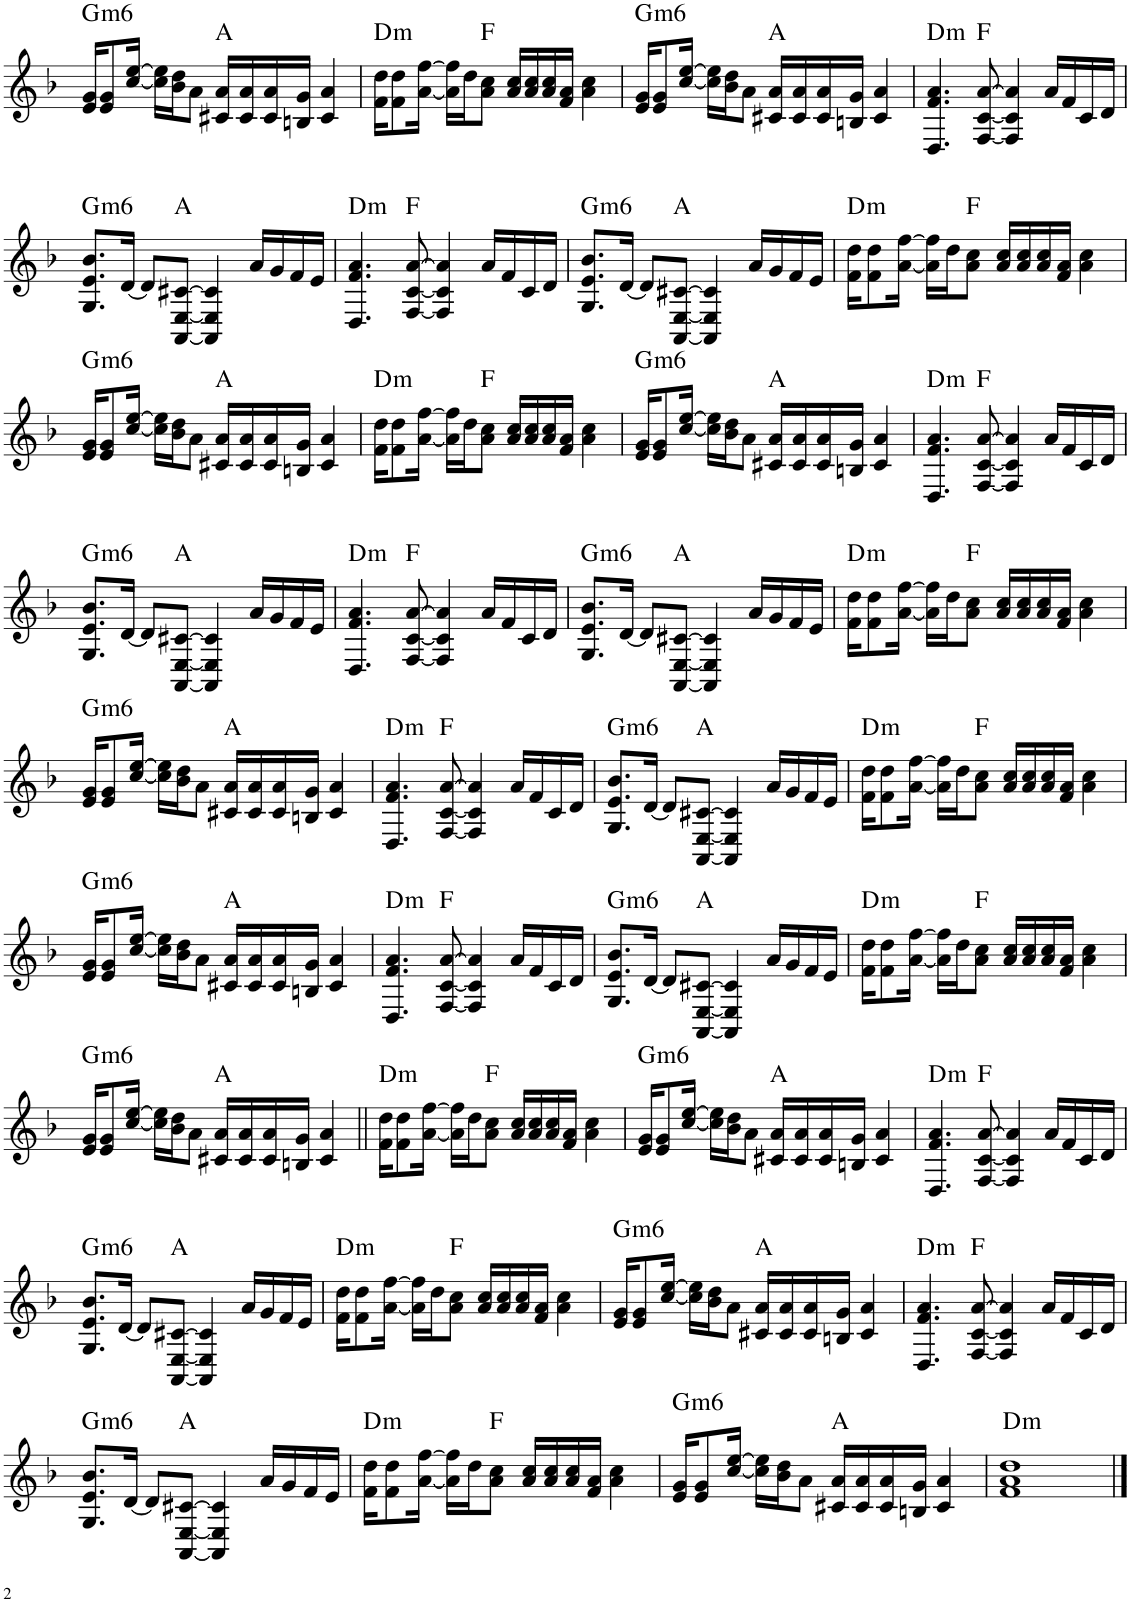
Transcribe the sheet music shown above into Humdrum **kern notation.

**kern	**harte
*part1	*part1
*staff1	*
*I"Piano	*
*I'Pno.	*
!!LO:PB:g=z
*clefG2	*
*k[b-]	*
*M4/4	*
=30	=30
!	!LO:H:kt=m6
16e/ 16g/KL	G:min6
8e/ 8g/	.
[16cc/ [16ee/Jk	.
16cc\] 16ee\]LL	.
16b-\ 16dd\J	.
8a\J	.
16c#X/ 16a/LL	A:maj
16c#/ 16a/	.
16c#/ 16a/	.
16Bn/ 16g/JJ	.
4c#/ 4a/	.
=31	=31
!	!LO:H:kt=m
16f\ 16dd\KL	D:min
8f\ 8dd\	.
[16a\ [16ff\Jk	.
16a\] 16ff\]LL	.
16dd\J	.
8a\ 8cc\J	F:maj
16a/ 16cc/LL	.
16a/ 16cc/	.
16a/ 16cc/	.
16f/ 16a/JJ	.
4a\ 4cc\	.
=32	=32
!	!LO:H:kt=m6
16e/ 16g/KL	G:min6
8e/ 8g/	.
[16cc/ [16ee/Jk	.
16cc\] 16ee\]LL	.
16b-\ 16dd\J	.
8a\J	.
16c#X/ 16a/LL	A:maj
16c#/ 16a/	.
16c#/ 16a/	.
16Bn/ 16g/JJ	.
4c#/ 4a/	.
=33	=33
!	!LO:H:kt=m
4.D/ 4.f/ 4.a/	D:min
[8F/ [8c/ [8a/	F:maj
4F/] 4c/] 4a/]	.
16a/LL	.
16f/	.
16c/	.
16d/JJ	.
!!LO:LB:g=z
=34	=34
!	!LO:H:kt=m6
8.G/ 8.e/ 8.b-/L	G:min6
[16d/Jk	.
8d/L]	.
[8AA/ [8E/ [8c#X/J	A:maj
4AA/] 4E/] 4c#/]	.
16a/LL	.
16g/	.
16f/	.
16e/JJ	.
=35	=35
!	!LO:H:kt=m
4.D/ 4.f/ 4.a/	D:min
[8F/ [8c/ [8a/	F:maj
4F/] 4c/] 4a/]	.
16a/LL	.
16f/	.
16c/	.
16d/JJ	.
=36	=36
!	!LO:H:kt=m6
8.G/ 8.e/ 8.b-/L	G:min6
[16d/Jk	.
8d/L]	.
[8AA/ [8E/ [8c#X/J	A:maj
4AA/] 4E/] 4c#/]	.
16a/LL	.
16g/	.
16f/	.
16e/JJ	.
=37	=37
!	!LO:H:kt=m
16f\ 16dd\KL	D:min
8f\ 8dd\	.
[16a\ [16ff\Jk	.
16a\] 16ff\]LL	.
16dd\J	.
8a\ 8cc\J	F:maj
16a/ 16cc/LL	.
16a/ 16cc/	.
16a/ 16cc/	.
16f/ 16a/JJ	.
4a\ 4cc\	.
!!LO:LB:g=z
=38	=38
!	!LO:H:kt=m6
16e/ 16g/KL	G:min6
8e/ 8g/	.
[16cc/ [16ee/Jk	.
16cc\] 16ee\]LL	.
16b-\ 16dd\J	.
8a\J	.
16c#X/ 16a/LL	A:maj
16c#/ 16a/	.
16c#/ 16a/	.
16Bn/ 16g/JJ	.
4c#/ 4a/	.
=39	=39
!	!LO:H:kt=m
16f\ 16dd\KL	D:min
8f\ 8dd\	.
[16a\ [16ff\Jk	.
16a\] 16ff\]LL	.
16dd\J	.
8a\ 8cc\J	F:maj
16a/ 16cc/LL	.
16a/ 16cc/	.
16a/ 16cc/	.
16f/ 16a/JJ	.
4a\ 4cc\	.
=40	=40
!	!LO:H:kt=m6
16e/ 16g/KL	G:min6
8e/ 8g/	.
[16cc/ [16ee/Jk	.
16cc\] 16ee\]LL	.
16b-\ 16dd\J	.
8a\J	.
16c#X/ 16a/LL	A:maj
16c#/ 16a/	.
16c#/ 16a/	.
16Bn/ 16g/JJ	.
4c#/ 4a/	.
=41	=41
!	!LO:H:kt=m
4.D/ 4.f/ 4.a/	D:min
[8F/ [8c/ [8a/	F:maj
4F/] 4c/] 4a/]	.
16a/LL	.
16f/	.
16c/	.
16d/JJ	.
!!LO:LB:g=z
=42	=42
!	!LO:H:kt=m6
8.G/ 8.e/ 8.b-/L	G:min6
[16d/Jk	.
8d/L]	.
[8AA/ [8E/ [8c#X/J	A:maj
4AA/] 4E/] 4c#/]	.
16a/LL	.
16g/	.
16f/	.
16e/JJ	.
=43	=43
!	!LO:H:kt=m
4.D/ 4.f/ 4.a/	D:min
[8F/ [8c/ [8a/	F:maj
4F/] 4c/] 4a/]	.
16a/LL	.
16f/	.
16c/	.
16d/JJ	.
=44	=44
!	!LO:H:kt=m6
8.G/ 8.e/ 8.b-/L	G:min6
[16d/Jk	.
8d/L]	.
[8AA/ [8E/ [8c#X/J	A:maj
4AA/] 4E/] 4c#/]	.
16a/LL	.
16g/	.
16f/	.
16e/JJ	.
=45	=45
!	!LO:H:kt=m
16f\ 16dd\KL	D:min
8f\ 8dd\	.
[16a\ [16ff\Jk	.
16a\] 16ff\]LL	.
16dd\J	.
8a\ 8cc\J	F:maj
16a/ 16cc/LL	.
16a/ 16cc/	.
16a/ 16cc/	.
16f/ 16a/JJ	.
4a\ 4cc\	.
!!LO:LB:g=z
=46	=46
!	!LO:H:kt=m6
16e/ 16g/KL	G:min6
8e/ 8g/	.
[16cc/ [16ee/Jk	.
16cc\] 16ee\]LL	.
16b-\ 16dd\J	.
8a\J	.
16c#X/ 16a/LL	A:maj
16c#/ 16a/	.
16c#/ 16a/	.
16Bn/ 16g/JJ	.
4c#/ 4a/	.
=47	=47
!	!LO:H:kt=m
4.D/ 4.f/ 4.a/	D:min
[8F/ [8c/ [8a/	F:maj
4F/] 4c/] 4a/]	.
16a/LL	.
16f/	.
16c/	.
16d/JJ	.
=48	=48
!	!LO:H:kt=m6
8.G/ 8.e/ 8.b-/L	G:min6
[16d/Jk	.
8d/L]	.
[8AA/ [8E/ [8c#X/J	A:maj
4AA/] 4E/] 4c#/]	.
16a/LL	.
16g/	.
16f/	.
16e/JJ	.
=49	=49
!	!LO:H:kt=m
16f\ 16dd\KL	D:min
8f\ 8dd\	.
[16a\ [16ff\Jk	.
16a\] 16ff\]LL	.
16dd\J	.
8a\ 8cc\J	F:maj
16a/ 16cc/LL	.
16a/ 16cc/	.
16a/ 16cc/	.
16f/ 16a/JJ	.
4a\ 4cc\	.
!!LO:LB:g=z
=50	=50
!	!LO:H:kt=m6
16e/ 16g/KL	G:min6
8e/ 8g/	.
[16cc/ [16ee/Jk	.
16cc\] 16ee\]LL	.
16b-\ 16dd\J	.
8a\J	.
16c#X/ 16a/LL	A:maj
16c#/ 16a/	.
16c#/ 16a/	.
16Bn/ 16g/JJ	.
4c#/ 4a/	.
=51	=51
!	!LO:H:kt=m
4.D/ 4.f/ 4.a/	D:min
[8F/ [8c/ [8a/	F:maj
4F/] 4c/] 4a/]	.
16a/LL	.
16f/	.
16c/	.
16d/JJ	.
=52	=52
!	!LO:H:kt=m6
8.G/ 8.e/ 8.b-/L	G:min6
[16d/Jk	.
8d/L]	.
[8AA/ [8E/ [8c#X/J	A:maj
4AA/] 4E/] 4c#/]	.
16a/LL	.
16g/	.
16f/	.
16e/JJ	.
=53	=53
!	!LO:H:kt=m
16f\ 16dd\KL	D:min
8f\ 8dd\	.
[16a\ [16ff\Jk	.
16a\] 16ff\]LL	.
16dd\J	.
8a\ 8cc\J	F:maj
16a/ 16cc/LL	.
16a/ 16cc/	.
16a/ 16cc/	.
16f/ 16a/JJ	.
4a\ 4cc\	.
!!LO:LB:g=z
=54	=54
!	!LO:H:kt=m6
16e/ 16g/KL	G:min6
8e/ 8g/	.
[16cc/ [16ee/Jk	.
16cc\] 16ee\]LL	.
16b-\ 16dd\J	.
8a\J	.
16c#X/ 16a/LL	A:maj
16c#/ 16a/	.
16c#/ 16a/	.
16Bn/ 16g/JJ	.
4c#/ 4a/	.
=55||	=55||
!	!LO:H:kt=m
16f\ 16dd\KL	D:min
8f\ 8dd\	.
[16a\ [16ff\Jk	.
16a\] 16ff\]LL	.
16dd\J	.
8a\ 8cc\J	F:maj
16a/ 16cc/LL	.
16a/ 16cc/	.
16a/ 16cc/	.
16f/ 16a/JJ	.
4a\ 4cc\	.
=56	=56
!	!LO:H:kt=m6
16e/ 16g/KL	G:min6
8e/ 8g/	.
[16cc/ [16ee/Jk	.
16cc\] 16ee\]LL	.
16b-\ 16dd\J	.
8a\J	.
16c#X/ 16a/LL	A:maj
16c#/ 16a/	.
16c#/ 16a/	.
16Bn/ 16g/JJ	.
4c#/ 4a/	.
=57	=57
!	!LO:H:kt=m
4.D/ 4.f/ 4.a/	D:min
[8F/ [8c/ [8a/	F:maj
4F/] 4c/] 4a/]	.
16a/LL	.
16f/	.
16c/	.
16d/JJ	.
!!LO:LB:g=z
=58	=58
!	!LO:H:kt=m6
8.G/ 8.e/ 8.b-/L	G:min6
[16d/Jk	.
8d/L]	.
[8AA/ [8E/ [8c#X/J	A:maj
4AA/] 4E/] 4c#/]	.
16a/LL	.
16g/	.
16f/	.
16e/JJ	.
=59	=59
!	!LO:H:kt=m
16f\ 16dd\KL	D:min
8f\ 8dd\	.
[16a\ [16ff\Jk	.
16a\] 16ff\]LL	.
16dd\J	.
8a\ 8cc\J	F:maj
16a/ 16cc/LL	.
16a/ 16cc/	.
16a/ 16cc/	.
16f/ 16a/JJ	.
4a\ 4cc\	.
=60	=60
!	!LO:H:kt=m6
16e/ 16g/KL	G:min6
8e/ 8g/	.
[16cc/ [16ee/Jk	.
16cc\] 16ee\]LL	.
16b-\ 16dd\J	.
8a\J	.
16c#X/ 16a/LL	A:maj
16c#/ 16a/	.
16c#/ 16a/	.
16Bn/ 16g/JJ	.
4c#/ 4a/	.
=61	=61
!	!LO:H:kt=m
4.D/ 4.f/ 4.a/	D:min
[8F/ [8c/ [8a/	F:maj
4F/] 4c/] 4a/]	.
16a/LL	.
16f/	.
16c/	.
16d/JJ	.
!!LO:LB:g=z
=62	=62
!	!LO:H:kt=m6
8.G/ 8.e/ 8.b-/L	G:min6
[16d/Jk	.
8d/L]	.
[8AA/ [8E/ [8c#X/J	A:maj
4AA/] 4E/] 4c#/]	.
16a/LL	.
16g/	.
16f/	.
16e/JJ	.
=63	=63
!	!LO:H:kt=m
16f\ 16dd\KL	D:min
8f\ 8dd\	.
[16a\ [16ff\Jk	.
16a\] 16ff\]LL	.
16dd\J	.
8a\ 8cc\J	F:maj
16a/ 16cc/LL	.
16a/ 16cc/	.
16a/ 16cc/	.
16f/ 16a/JJ	.
4a\ 4cc\	.
=64	=64
!	!LO:H:kt=m6
16e/ 16g/KL	G:min6
8e/ 8g/	.
[16cc/ [16ee/Jk	.
16cc\] 16ee\]LL	.
16b-\ 16dd\J	.
8a\J	.
16c#X/ 16a/LL	A:maj
16c#/ 16a/	.
16c#/ 16a/	.
16Bn/ 16g/JJ	.
4c#/ 4a/	.
=65	=65
!	!LO:H:kt=m
1f 1a 1dd	D:min
==	==
*-	*-
